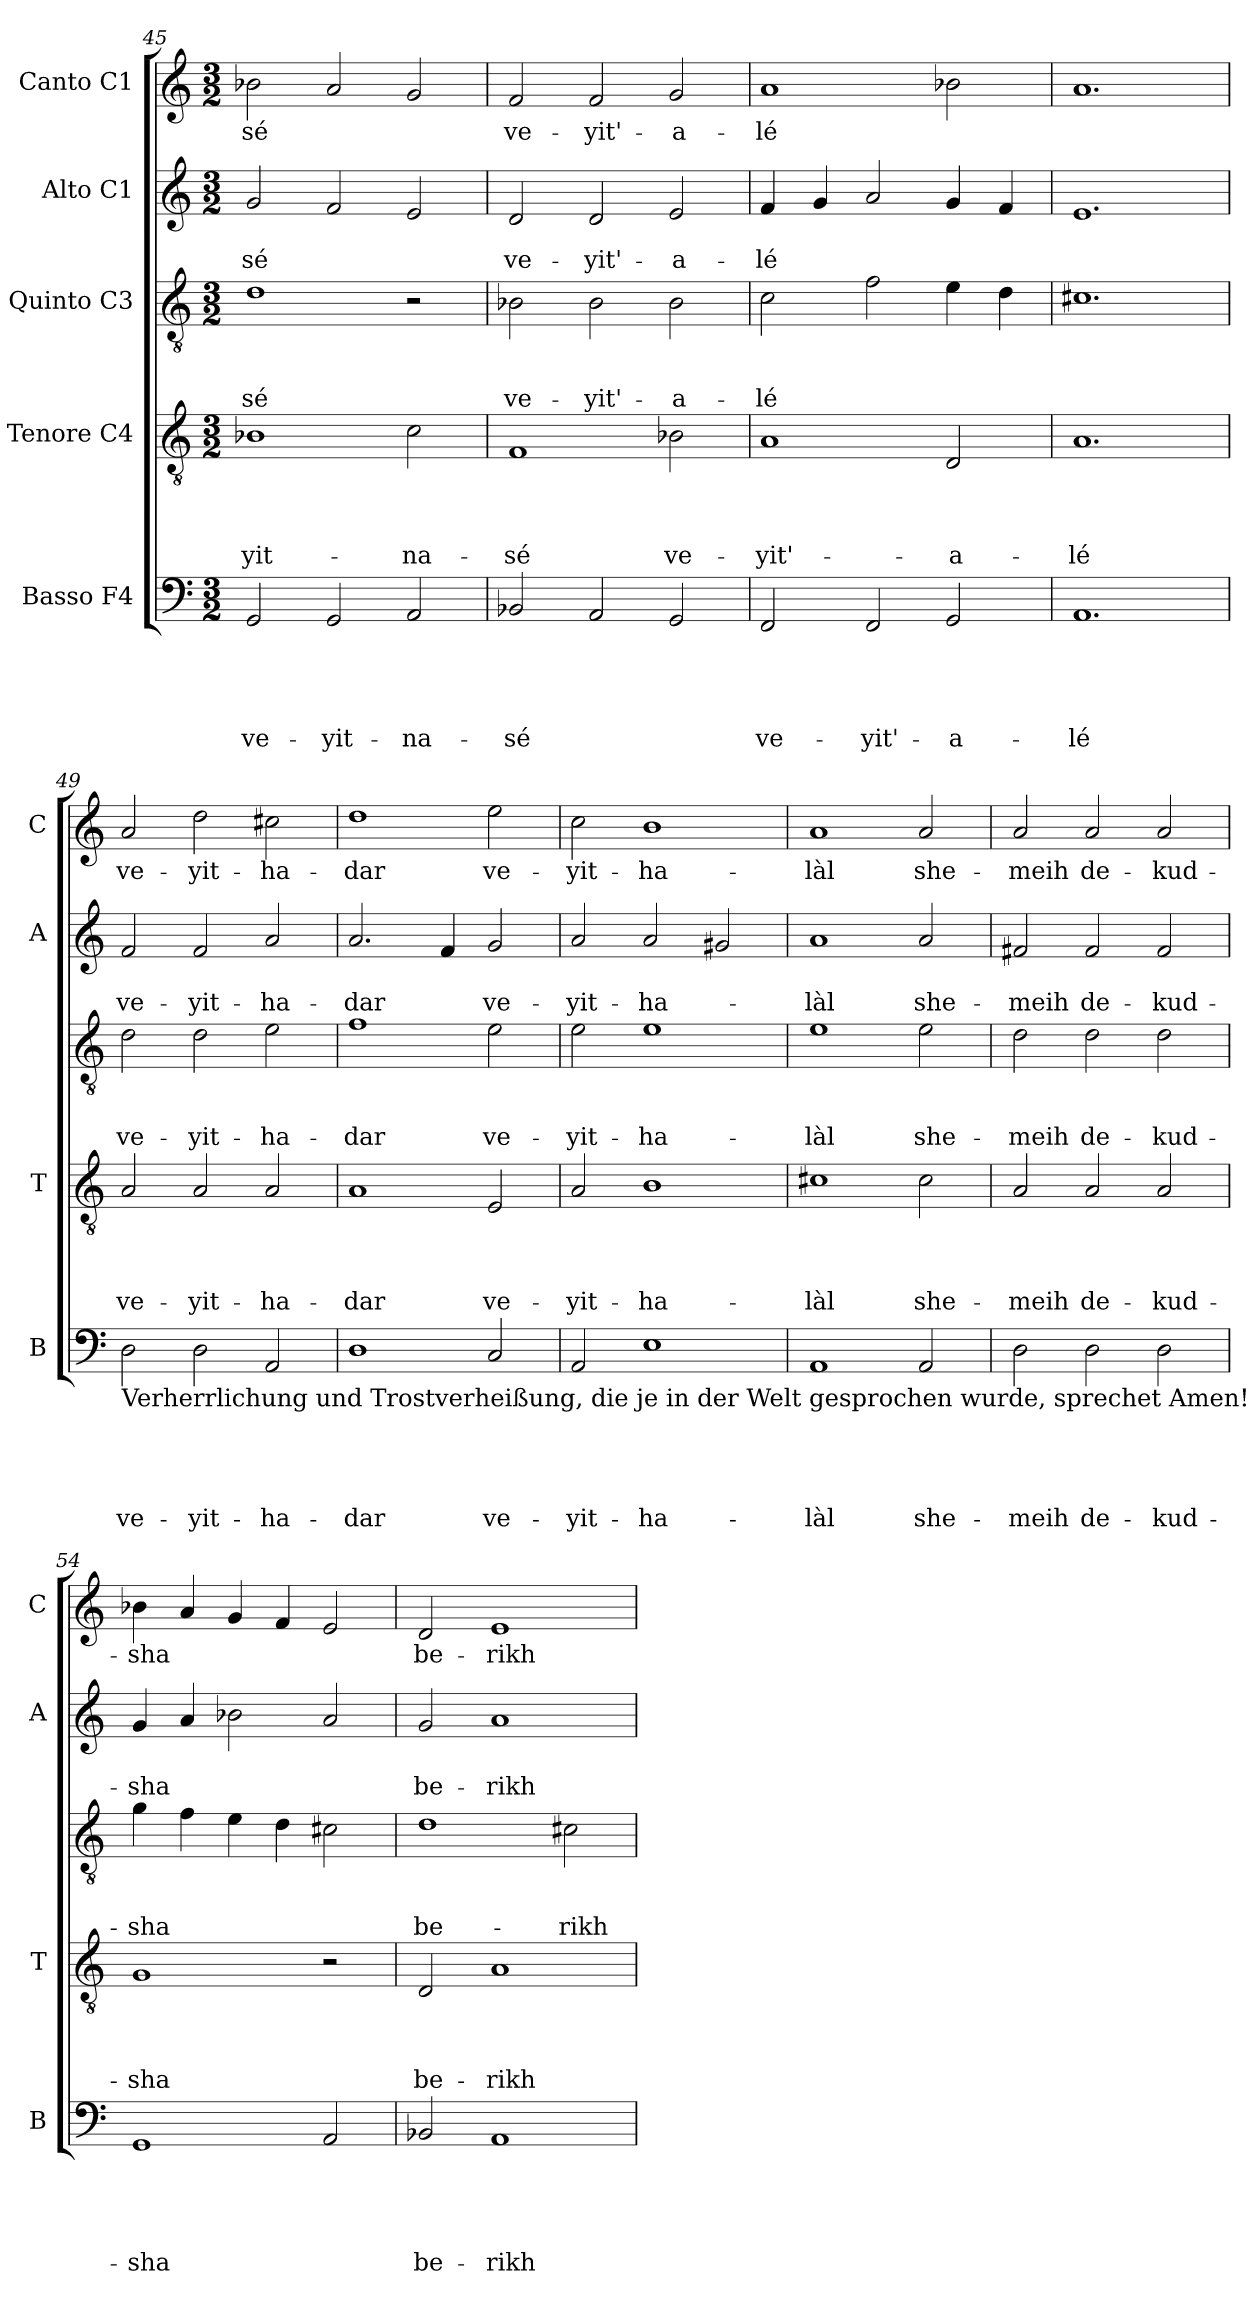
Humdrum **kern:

**kern	**text	**text	**text	**text	**text	**kern	**text	**text	**text	**text	**kern	**text	**text	**text	**kern	**text	**text	**kern	**text
*part5	*part5	*part5	*part5	*part5	*part5	*part4	*part4	*part4	*part4	*part4	*part3	*part3	*part3	*part3	*part2	*part2	*part2	*part1	*part1
*staff5	*staff5	*staff5	*staff5	*staff5	*staff5	*staff4	*staff4	*staff4	*staff4	*staff4	*staff3	*staff3	*staff3	*staff3	*staff2	*staff2	*staff2	*staff1	*staff1
*I"Basso F4	*	*	*	*	*	*I"Tenore C4	*	*	*	*	*I"Quinto C3	*	*	*	*I"Alto C1	*	*	*I"Canto C1	*
*I'B	*	*	*	*	*	*I'T	*	*	*	*	*	*	*	*	*I'A	*	*	*I'C	*
*clefF4	*	*	*	*	*	*clefGv2	*	*	*	*	*clefGv2	*	*	*	*clefG2	*	*	*clefG2	*
*k[]	*	*	*	*	*	*k[]	*	*	*	*	*k[]	*	*	*	*k[]	*	*	*k[]	*
*C:	*	*	*	*	*	*C:	*	*	*	*	*C:	*	*	*	*C:	*	*	*C:	*
*M3/2	*	*	*	*	*	*M3/2	*	*	*	*	*M3/2	*	*	*	*M3/2	*	*	*M3/2	*
=45	=45	=45	=45	=45	=45	=45	=45	=45	=45	=45	=45	=45	=45	=45	=45	=45	=45	=45	=45
!	!	!	!	!	!LO:LY:b	!	!	!	!	!LO:LY:b	!	!	!	!LO:LY:b	!	!	!LO:LY:b	!	!LO:LY:b
2GG/	.	.	.	.	ve-	1B-X	.	.	.	-yit-	1d	.	.	-sé	2g/	.	-sé	2b-X\	-sé
!	!	!	!	!	!LO:LY:b	!	!	!	!	!	!	!	!	!	!	!	!	!	!
2GG/	.	.	.	.	-yit-	.	.	.	.	.	.	.	.	.	2f/	.	.	2a/	.
!	!	!	!	!	!LO:LY:b	!	!	!	!	!LO:LY:b	!	!	!	!	!	!	!	!	!
2AA/	.	.	.	.	-na-	2c\	.	.	.	-na-	2r	.	.	.	2e/	.	.	2g/	.
=46	=46	=46	=46	=46	=46	=46	=46	=46	=46	=46	=46	=46	=46	=46	=46	=46	=46	=46	=46
!	!	!	!	!	!LO:LY:b	!	!	!	!	!LO:LY:b	!	!	!	!LO:LY:b	!	!	!LO:LY:b	!	!LO:LY:b
2BB-X/	.	.	.	.	-sé	1F	.	.	.	-sé	2B-X\	.	.	ve-	2d/	.	ve-	2f/	ve-
!	!	!	!	!	!	!	!	!	!	!	!	!	!	!LO:LY:b	!	!	!LO:LY:b	!	!LO:LY:b
2AA/	.	.	.	.	.	.	.	.	.	.	2B-\	.	.	-yit'-	2d/	.	-yit'-	2f/	-yit'-
!	!	!	!	!	!	!	!	!	!	!LO:LY:b	!	!	!	!LO:LY:b	!	!	!LO:LY:b	!	!LO:LY:b
2GG/	.	.	.	.	.	2B-X\	.	.	.	ve-	2B-\	.	.	-a-	2e/	.	-a-	2g/	-a-
=47	=47	=47	=47	=47	=47	=47	=47	=47	=47	=47	=47	=47	=47	=47	=47	=47	=47	=47	=47
!	!	!	!	!	!LO:LY:b	!	!	!	!	!LO:LY:b	!	!	!	!LO:LY:b	!	!	!LO:LY:b	!	!LO:LY:b
2FF/	.	.	.	.	ve-	1A	.	.	.	-yit'-	2c\	.	.	-lé	4f/	.	-lé	1a	-lé
.	.	.	.	.	.	.	.	.	.	.	.	.	.	.	4g/	.	.	.	.
!	!	!	!	!	!LO:LY:b	!	!	!	!	!	!	!	!	!	!	!	!	!	!
2FF/	.	.	.	.	-yit'-	.	.	.	.	.	2f\	.	.	.	2a/	.	.	.	.
!	!	!	!	!	!LO:LY:b	!	!	!	!	!LO:LY:b	!	!	!	!	!	!	!	!	!
2GG/	.	.	.	.	-a-	2D/	.	.	.	-a-	4e\	.	.	.	4g/	.	.	2b-X\	.
.	.	.	.	.	.	.	.	.	.	.	4d\	.	.	.	4f/	.	.	.	.
=48	=48	=48	=48	=48	=48	=48	=48	=48	=48	=48	=48	=48	=48	=48	=48	=48	=48	=48	=48
!	!	!	!	!	!LO:LY:b	!	!	!	!	!LO:LY:b	!	!	!	!	!	!	!	!	!
1.AA	.	.	.	.	-lé	1.A	.	.	.	-lé	1.c#X	.	.	.	1.e	.	.	1.a	.
!!LO:PB:g=z
=49	=49	=49	=49	=49	=49	=49	=49	=49	=49	=49	=49	=49	=49	=49	=49	=49	=49	=49	=49
!LO:TX:b:t=Verherrlichung und Trostverheißung, die je in der Welt gesprochen wurde, sprechet Amen!	!	!	!	!	!	!	!	!	!	!	!	!	!	!	!	!	!	!	!
!	!	!	!	!	!LO:LY:b	!	!	!	!	!LO:LY:b	!	!	!	!LO:LY:b	!	!	!LO:LY:b	!	!LO:LY:b
2D\	.	.	.	.	ve-	2A/	.	.	.	ve-	2d\	.	.	ve-	2f/	.	ve-	2a/	ve-
!	!	!	!	!	!LO:LY:b	!	!	!	!	!LO:LY:b	!	!	!	!LO:LY:b	!	!	!LO:LY:b	!	!LO:LY:b
2D\	.	.	.	.	-yit-	2A/	.	.	.	-yit-	2d\	.	.	-yit-	2f/	.	-yit-	2dd\	-yit-
!	!	!	!	!	!LO:LY:b	!	!	!	!	!LO:LY:b	!	!	!	!LO:LY:b	!	!	!LO:LY:b	!	!LO:LY:b
2AA/	.	.	.	.	-ha-	2A/	.	.	.	-ha-	2e\	.	.	-ha-	2a/	.	-ha-	2cc#X\	-ha-
=50	=50	=50	=50	=50	=50	=50	=50	=50	=50	=50	=50	=50	=50	=50	=50	=50	=50	=50	=50
!	!	!	!	!	!LO:LY:b	!	!	!	!	!LO:LY:b	!	!	!	!LO:LY:b	!	!	!LO:LY:b	!	!LO:LY:b
1D	.	.	.	.	-dar	1A	.	.	.	-dar	1f	.	.	-dar	2.a/	.	-dar	1dd	-dar
.	.	.	.	.	.	.	.	.	.	.	.	.	.	.	4f/	.	.	.	.
!	!	!	!	!	!LO:LY:b	!	!	!	!	!LO:LY:b	!	!	!	!LO:LY:b	!	!	!LO:LY:b	!	!LO:LY:b
2C/	.	.	.	.	ve-	2E/	.	.	.	ve-	2e\	.	.	ve-	2g/	.	ve-	2ee\	ve-
=51	=51	=51	=51	=51	=51	=51	=51	=51	=51	=51	=51	=51	=51	=51	=51	=51	=51	=51	=51
!	!	!	!	!	!LO:LY:b	!	!	!	!	!LO:LY:b	!	!	!	!LO:LY:b	!	!	!LO:LY:b	!	!LO:LY:b
2AA/	.	.	.	.	-yit-	2A/	.	.	.	-yit-	2e\	.	.	-yit-	2a/	.	-yit-	2cc\	-yit-
!	!	!	!	!	!LO:LY:b	!	!	!	!	!LO:LY:b	!	!	!	!LO:LY:b	!	!	!LO:LY:b	!	!LO:LY:b
1E	.	.	.	.	-ha-	1B	.	.	.	-ha-	1e	.	.	-ha-	2a/	.	-ha-	1b	-ha-
.	.	.	.	.	.	.	.	.	.	.	.	.	.	.	2g#X/	.	.	.	.
=52	=52	=52	=52	=52	=52	=52	=52	=52	=52	=52	=52	=52	=52	=52	=52	=52	=52	=52	=52
!	!	!	!	!	!LO:LY:b	!	!	!	!	!LO:LY:b	!	!	!	!LO:LY:b	!	!	!LO:LY:b	!	!LO:LY:b
1AA	.	.	.	.	-làl	1c#X	.	.	.	-làl	1e	.	.	-làl	1a	.	-làl	1a	-làl
!	!	!	!	!	!LO:LY:b	!	!	!	!	!LO:LY:b	!	!	!	!LO:LY:b	!	!	!LO:LY:b	!	!LO:LY:b
2AA/	.	.	.	.	she-	2c#\	.	.	.	she-	2e\	.	.	she-	2a/	.	she-	2a/	she-
=53	=53	=53	=53	=53	=53	=53	=53	=53	=53	=53	=53	=53	=53	=53	=53	=53	=53	=53	=53
!	!	!	!	!	!LO:LY:b	!	!	!	!	!LO:LY:b	!	!	!	!LO:LY:b	!	!	!LO:LY:b	!	!LO:LY:b
2D\	.	.	.	.	-meih	2A/	.	.	.	-meih	2d\	.	.	-meih	2f#X/	.	-meih	2a/	-meih
!	!	!	!	!	!LO:LY:b	!	!	!	!	!LO:LY:b	!	!	!	!LO:LY:b	!	!	!LO:LY:b	!	!LO:LY:b
2D\	.	.	.	.	de-	2A/	.	.	.	de-	2d\	.	.	de-	2f#/	.	de-	2a/	de-
!	!	!	!	!	!LO:LY:b	!	!	!	!	!LO:LY:b	!	!	!	!LO:LY:b	!	!	!LO:LY:b	!	!LO:LY:b
2D\	.	.	.	.	-kud-	2A/	.	.	.	-kud-	2d\	.	.	-kud-	2f#/	.	-kud-	2a/	-kud-
=54	=54	=54	=54	=54	=54	=54	=54	=54	=54	=54	=54	=54	=54	=54	=54	=54	=54	=54	=54
!	!	!	!	!	!LO:LY:b	!	!	!	!	!LO:LY:b	!	!	!	!LO:LY:b	!	!	!LO:LY:b	!	!LO:LY:b
1GG	.	.	.	.	-sha	1G	.	.	.	-sha	4g\	.	.	-sha	4g/	.	-sha	4b-X\	-sha
.	.	.	.	.	.	.	.	.	.	.	4f\	.	.	.	4a/	.	.	4a/	.
.	.	.	.	.	.	.	.	.	.	.	4e\	.	.	.	2b-X\	.	.	4g/	.
.	.	.	.	.	.	.	.	.	.	.	4d\	.	.	.	.	.	.	4f/	.
2AA/	.	.	.	.	.	2r	.	.	.	.	2c#X\	.	.	.	2a/	.	.	2e/	.
=55	=55	=55	=55	=55	=55	=55	=55	=55	=55	=55	=55	=55	=55	=55	=55	=55	=55	=55	=55
!	!	!	!	!	!LO:LY:b	!	!	!	!	!LO:LY:b	!	!	!	!LO:LY:b	!	!	!LO:LY:b	!	!LO:LY:b
2BB-X/	.	.	.	.	be-	2D/	.	.	.	be-	1d	.	.	be-	2g/	.	be-	2d/	be-
!	!	!	!	!	!LO:LY:b	!	!	!	!	!LO:LY:b	!	!	!	!	!	!	!LO:LY:b	!	!LO:LY:b
1AA	.	.	.	.	-rikh	1A	.	.	.	-rikh	.	.	.	.	1a	.	-rikh	1e	-rikh
!	!	!	!	!	!	!	!	!	!	!	!	!	!	!LO:LY:b	!	!	!	!	!
.	.	.	.	.	.	.	.	.	.	.	2c#X\	.	.	-rikh	.	.	.	.	.
=	=	=	=	=	=	=	=	=	=	=	=	=	=	=	=	=	=	=	=
*-	*-	*-	*-	*-	*-	*-	*-	*-	*-	*-	*-	*-	*-	*-	*-	*-	*-	*-	*-
